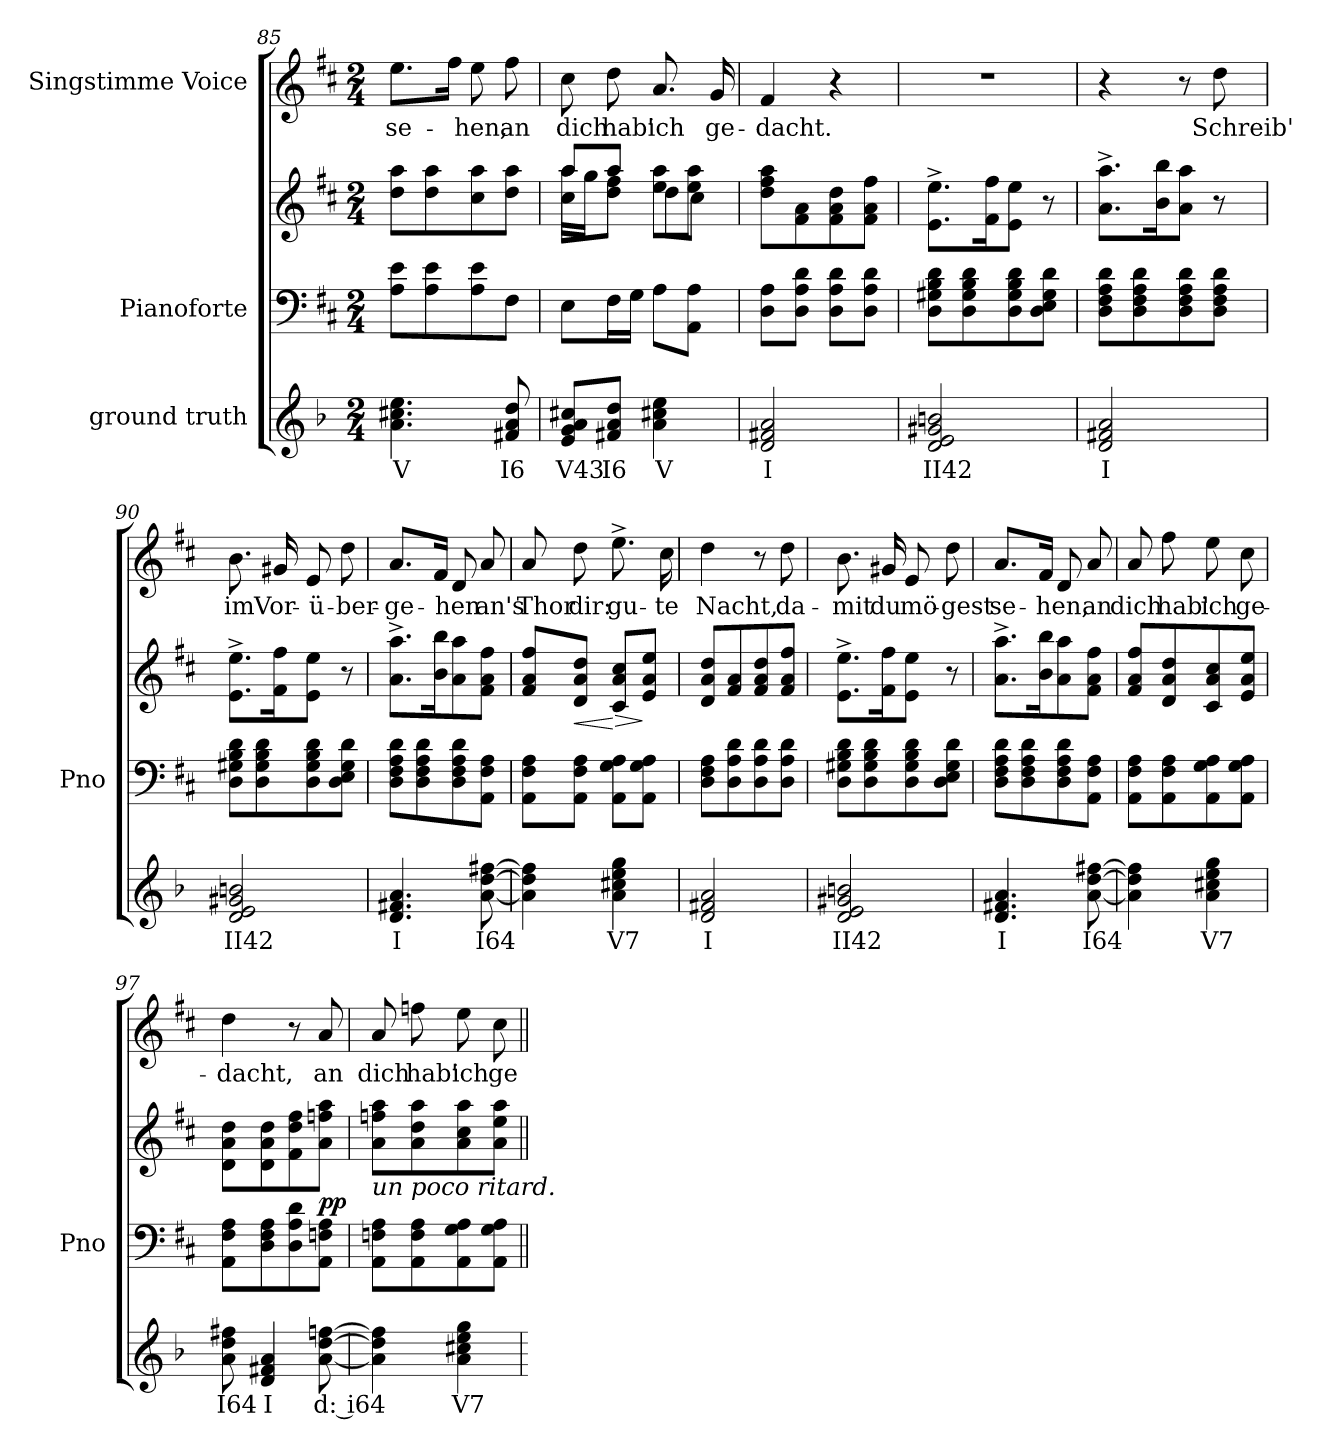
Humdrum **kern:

**kern	**text	**kern	**kern	**dynam	**kern	**text
*part3	*part3	*part2	*part2	*part2	*part1	*part1
*staff4	*staff4	*staff3	*staff2	*staff2/3	*staff1	*staff1
*I"ground truth	*	*I"Pianoforte	*	*	*I"Singstimme Voice	*
*	*	*I'Pno	*	*	*	*
*	*	*clefF4	*clefG2	*	*clefG2	*
*k[b-]	*	*k[f#c#]	*k[f#c#]	*	*k[f#c#]	*
*M2/4	*	*M2/4	*M2/4	*	*M2/4	*
=85	=85	=85	=85	=85	=85	=85
!	!	!	!	!	!	!LO:LY:b
4.a 4.cc#X 4.ee	V	8A\ 8e\L	8dd\ 8aa\L	.	8.ee\L	se-
.	.	8A\ 8e\	8dd\ 8aa\	.	.	.
.	.	.	.	.	16ff#\Jk	.
!	!	!	!	!	!	!LO:LY:b
.	.	8A\ 8e\	8cc#\ 8aa\	.	8ee\	-hen,
!	!	!	!	!	!	!LO:LY:b
8f#X 8a 8dd	I6	8F#\J	8dd\ 8aa\J	.	8ff#\	an
=86	=86	=86	=86	=86	=86	=86
*	*	*^	*^	*	*	*
*	*	*	*	*	*^	*	*	*
!	!	!	!	!	!	!	!	!	!LO:LY:b
8e 8g 8a 8cc#XL	V43	8ryy	8E\L	8aa/L	8cc#\L	16aa\LL	.	8cc#\	dich
.	.	.	.	.	.	16gg\JJ	.	.	.
!	!	!	!	!	!	!	!	!	!LO:LY:b
8f#X 8a 8ddJ	I6	4.ryy	16F#\L	8aa/J	8dd\ 8ff#\J	4.ryy	.	8dd\	hab'
.	.	.	16G\JJ	.	.	.	.	.	.
!	!	!	!	!	!	!	!	!	!LO:LY:b
4a 4cc#X 4ee	V	.	8A\L	8ee\ 8aa\L	8dd\L	.	.	8.a/	ich
.	.	.	8AA\ 8A\J	8ee\ 8aa\J	8cc#\J	.	.	.	.
!	!	!	!	!	!	!	!	!	!LO:LY:b
.	.	.	.	.	.	.	.	16g/	ge-
*	*	*v	*v	*	*	*	*	*	*
*	*	*	*v	*v	*v	*	*	*
=87	=87	=87	=87	=87	=87	=87
!	!	!	!	!	!	!LO:LY:b
2d 2f#X 2a	I	8D\ 8A\L	8dd\ 8ff#\ 8aa\L	.	4f#/	-dacht.
.	.	8D\ 8A\ 8d\J	8f#\ 8a\	.	.	.
.	.	8D\ 8A\ 8d\L	8f#\ 8a\ 8dd\	.	4r	.
.	.	8D\ 8A\ 8d\J	8f#\ 8a\ 8ff#\J	.	.	.
!!LO:LB:g=z
=88	=88	=88	=88	=88	=88	=88
2d 2e 2g#X 2bn	II42	8D\ 8G#X\ 8B\ 8d\L	8.e\^ 8.ee\^L	.	2r	.
.	.	8D\ 8G#\ 8B\ 8d\	.	.	.	.
.	.	.	16f#\ 16ff#\K	.	.	.
.	.	8D\ 8G#\ 8B\ 8d\	8e\ 8ee\J	.	.	.
.	.	8D\ 8E\ 8G#\ 8d\J	8r	.	.	.
=89	=89	=89	=89	=89	=89	=89
2d 2f#X 2a	I	8D\ 8F#\ 8A\ 8d\L	8.a\^ 8.aa\^L	.	4r	.
.	.	8D\ 8F#\ 8A\ 8d\	.	.	.	.
.	.	.	16b\ 16bb\K	.	.	.
.	.	8D\ 8F#\ 8A\ 8d\	8a\ 8aa\J	.	8r	.
!	!	!	!	!	!	!LO:LY:b
.	.	8D\ 8F#\ 8A\ 8d\J	8r	.	8dd\	Schreib'
=90	=90	=90	=90	=90	=90	=90
!	!	!	!	!	!	!LO:LY:b
2d 2e 2g#X 2bn	II42	8D\ 8G#X\ 8B\ 8d\L	8.e\^ 8.ee\^L	.	8.b\	im
.	.	8D\ 8G#\ 8B\ 8d\	.	.	.	.
!	!	!	!	!	!	!LO:LY:b
.	.	.	16f#\ 16ff#\K	.	16g#X/	Vor-
!	!	!	!	!	!	!LO:LY:b
.	.	8D\ 8G#\ 8B\ 8d\	8e\ 8ee\J	.	8e/	-ü-
!	!	!	!	!	!	!LO:LY:b
.	.	8D\ 8E\ 8G#\ 8d\J	8r	.	8dd\	-ber-
=91	=91	=91	=91	=91	=91	=91
!	!	!	!	!	!	!LO:LY:b
4.d 4.f#X 4.a	I	8D\ 8F#\ 8A\ 8d\L	8.a\^ 8.aa\^L	.	8.a/L	-ge-
.	.	8D\ 8F#\ 8A\ 8d\	.	.	.	.
.	.	.	16b\ 16bb\K	.	16f#/Jk	.
!	!	!	!	!	!	!LO:LY:b
.	.	8D\ 8F#\ 8A\ 8d\	8a\ 8aa\	.	8d/	-hen
!	!	!	!	!	!	!LO:LY:b
[8a [8dd [8ff#X	I64	8AA\ 8F#\ 8A\J	8f#\ 8a\ 8ff#\J	.	8a/	an's
=92	=92	=92	=92	=92	=92	=92
!	!	!	!	!	!	!LO:LY:b
4a] 4dd] 4ff#]	.	8AA\ 8F#\ 8A\L	8f#/ 8a/ 8ff#/L	.	8a/	Thor
!	!	!	!	!LO:HP:b	!	!
!	!	!	!	!	!	!LO:LY:b
.	.	8AA\ 8F#\ 8A\J	8d/ 8a/ 8dd/J	<	8dd\	dir:
!	!	!	!	!LO:HP:n=1:b	!	!
!	!	!	!	!	!	!LO:LY:b
4a 4cc#X 4ee 4gg	V7	8AA\ 8G\ 8A\L	8c#/ 8a/ 8cc#/L	[ >	8.ee^\	gu-
.	.	8AA\ 8G\ 8A\J	8e/ 8a/ 8ee/J	]	.	.
!	!	!	!	!	!	!LO:LY:b
.	.	.	.	.	16cc#\	-te
=93	=93	=93	=93	=93	=93	=93
!	!	!	!	!	!	!LO:LY:b
2d 2f#X 2a	I	8D\ 8F#\ 8A\L	8d/ 8a/ 8dd/L	.	4dd\	Nacht,
.	.	8D\ 8A\ 8d\	8f#/ 8a/	.	.	.
.	.	8D\ 8A\ 8d\	8f#/ 8a/ 8dd/	.	8r	.
!	!	!	!	!	!	!LO:LY:b
.	.	8D\ 8A\ 8d\J	8f#/ 8a/ 8ff#/J	.	8dd\	da-
!!LO:LB:g=z
=94	=94	=94	=94	=94	=94	=94
!	!	!	!	!	!	!LO:LY:b
2d 2e 2g#X 2bn	II42	8D\ 8G#X\ 8B\ 8d\L	8.e\^ 8.ee\^L	.	8.b\	-mit
.	.	8D\ 8G#\ 8B\ 8d\	.	.	.	.
!	!	!	!	!	!	!LO:LY:b
.	.	.	16f#\ 16ff#\K	.	16g#X/	du
!	!	!	!	!	!	!LO:LY:b
.	.	8D\ 8G#\ 8B\ 8d\	8e\ 8ee\J	.	8e/	mö-
!	!	!	!	!	!	!LO:LY:b
.	.	8D\ 8E\ 8G#\ 8d\J	8r	.	8dd\	-gest
=95	=95	=95	=95	=95	=95	=95
!	!	!	!	!	!	!LO:LY:b
4.d 4.f#X 4.a	I	8D\ 8F#\ 8A\ 8d\L	8.a\^ 8.aa\^L	.	8.a/L	se-
.	.	8D\ 8F#\ 8A\ 8d\	.	.	.	.
.	.	.	16b\ 16bb\K	.	16f#/Jk	.
!	!	!	!	!	!	!LO:LY:b
.	.	8D\ 8F#\ 8A\ 8d\	8a\ 8aa\	.	8d/	-hen,
!	!	!	!	!	!	!LO:LY:b
[8a [8dd [8ff#X	I64	8AA\ 8F#\ 8A\J	8f#\ 8a\ 8ff#\J	.	8a/	an
=96	=96	=96	=96	=96	=96	=96
!	!	!	!	!	!	!LO:LY:b
4a] 4dd] 4ff#]	.	8AA\ 8F#\ 8A\L	8f#/ 8a/ 8ff#/L	.	8a/	dich
!	!	!	!	!	!	!LO:LY:b
.	.	8AA\ 8F#\ 8A\	8d/ 8a/ 8dd/	.	8ff#\	hab'
!	!	!	!	!	!	!LO:LY:b
4a 4cc#X 4ee 4gg	V7	8AA\ 8G\ 8A\	8c#/ 8a/ 8cc#/	.	8ee\	ich
!	!	!	!	!	!	!LO:LY:b
.	.	8AA\ 8G\ 8A\J	8e/ 8a/ 8ee/J	.	8cc#\	ge-
=97	=97	=97	=97	=97	=97	=97
!	!	!	!	!	!	!LO:LY:b
8a 8dd 8ff#X	I64	8AA\ 8F#\ 8A\L	8d\ 8a\ 8dd\L	.	4dd\	-dacht,
4d 4f#X 4a	I	8D\ 8F#\ 8A\	8d\ 8a\ 8dd\	.	.	.
.	.	8D\ 8A\ 8d\	8f#\ 8dd\ 8ff#\	.	8r	.
*	*	*	*	*	*MM47	*
!	!	!	!	!LO:DY:a=2	!	!LO:LY:b
[8a [8dd [8ffn	d: i64	8AA\ 8Fn\ 8A\J	8a\ 8ffn\ 8aa\J	pp	8a/	an
=98	=98	=98	=98	=98	=98	=98
*	*	*	*	*	*MM45	*
!	!	!	!LO:TX:b:i:t=un poco ritard.	!	!	!
!	!	!	!	!	!	!LO:LY:b
4a] 4dd] 4ff]	.	8AA\ 8Fn\ 8A\L	8a\ 8ffn\ 8aa\L	.	8a/	dich
*	*	*	*	*	*MM43	*
!	!	!	!	!	!	!LO:LY:b
.	.	8AA\ 8F\ 8A\	8a\ 8dd\ 8aa\	.	8ffn\	hab'
*	*	*	*	*	*MM41	*
!	!	!	!	!	!	!LO:LY:b
4a 4cc#X 4ee 4gg	V7	8AA\ 8G\ 8A\	8a\ 8cc#\ 8aa\	.	8ee\	ich
*	*	*	*	*	*MM39	*
!	!	!	!	!	!	!LO:LY:b
.	.	8AA\ 8G\ 8A\J	8a\ 8ee\ 8aa\J	.	8cc#\	ge-
=	=||	=||	=||	=||	=||	=||
*-	*-	*-	*-	*-	*-	*-
